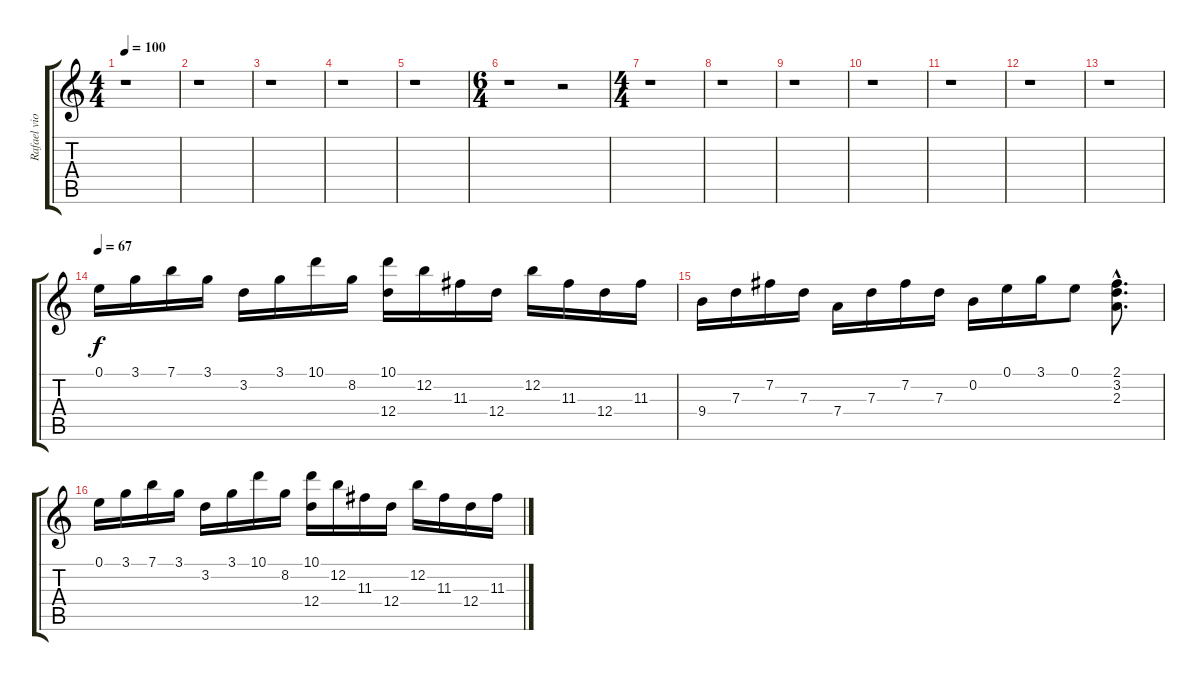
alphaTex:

\track ("Rafael violão" "Rafael vio") {instrument acousticguitarnylon}
\staff {score tabs}
\tuning (E4 B3 G3 D3 A2 E2) {hide}
\ts (4 4)
\tempo 100
\clef g2
\ks c
r.1{dy f} |
r.1 |
r.1 |
r.1 |
r.1 |
\ts (6 4)
r.1 r.2 |
\ts (4 4)
r.1 |
r.1 |
r.1 |
r.1 |
r.1 |
r.1 |
r.1 |
\tempo 67
0.1.16 3.1.16 7.1.16 3.1.16 3.2.16 3.1.16 10.1.16 8.2.16 (10.1 12.4).16 12.2.16 11.3.16 12.4.16 12.2.16 11.3.16 12.4.16 11.3.16 |
9.4.16 7.3.16 7.2.16 7.3.16 7.4.16 7.3.16 7.2.16 7.3.16 0.2.16 0.1.16 3.1.16 0.1.8 (2.1{hac} 3.2{hac} 2.3{hac}).8{d} |
0.1.16 3.1.16 7.1.16 3.1.16 3.2.16 3.1.16 10.1.16 8.2.16 (10.1 12.4).16 12.2.16 11.3.16 12.4.16 12.2.16 11.3.16 12.4.16 11.3.16
